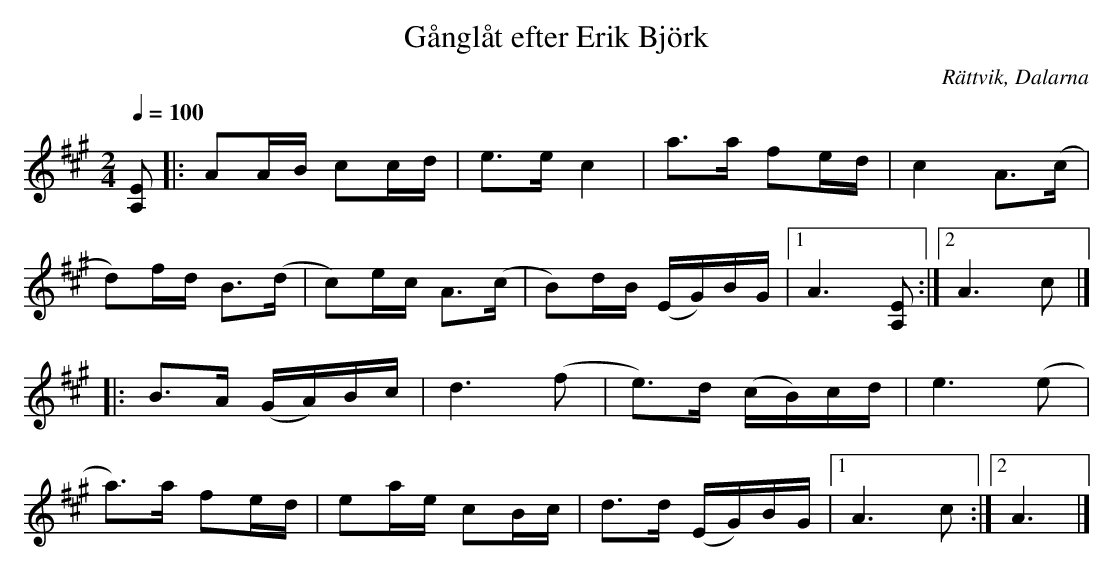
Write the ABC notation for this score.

X:1
T:Gånglåt efter Erik Björk
O:Rättvik, Dalarna
M:2/4
L:1/16
Q:1/4=100
K:A
V:1
[EA,]2|: A2AB c2cd | e3e c4 | a3a f2ed | c4 A3(c |
d2)fd B3(d | c2)ec A3(c | B2)dB (EG)BG |1 A6 [EA,]2 :|2 A6 c2 |]
|: B3A (GA)Bc | d6 (f2 | e3)d (cB)cd | e6 (e2 |
a3)a f2ed | e2ae c2Bc | d3d (EG)BG |1 A6 c2 :|2 A6 |]
